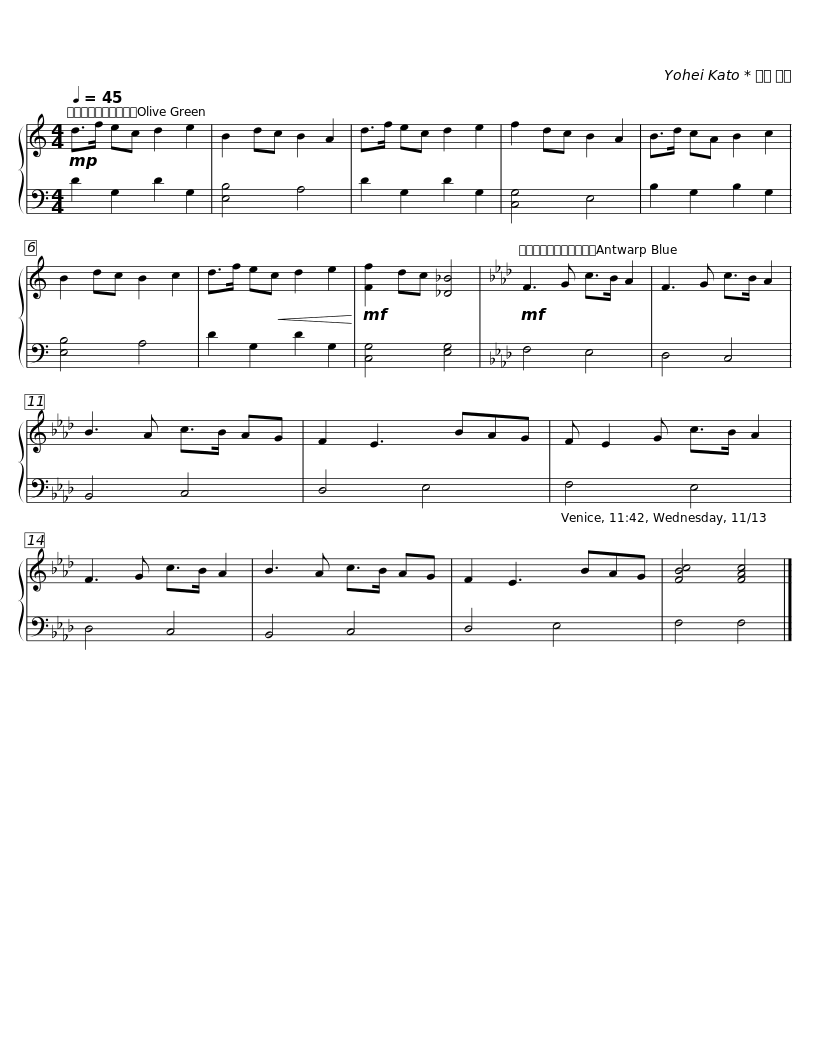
X:1
%%score { 1 | 2 }
L:1/8
Q:1/4=45
M:4/4
I:linebreak $
K:C
V:1 treble
V:2 bass
V:1
!mp! d>f ec d2 e2 | B2 dc B2 A2 | d>f ec d2 e2 | f2 dc B2 A2 | B>d cA B2 c2 | %5
 B2 dc B2 c2 |$ d>f e!<(!c d2 e2!<)! |!mf! [Ff]2 dc [_D_B]4 |[K:Ab]!mf! F3 G c>B A2 | F3 G c>B A2 | %10
 B3 A c>B AG | F2 E3 BAG |$ F E2 G c>B A2 | F3 G c>B A2 | B3 A c>B AG | %15
 F2 E3 BAG | [FBc]4 [FAc]4 |] %17
V:2
 D2 G,2 D2 G,2 | [E,B,]4 A,4 | D2 G,2 D2 G,2 | [C,G,]4 E,4 | B,2 G,2 B,2 G,2 | %5
 [E,B,]4 A,4 |$ D2 G,2 D2 G,2 | [C,G,]4 [E,G,]4 |[K:Ab] F,4 E,4 | D,4 C,4 | %10
 B,,4 C,4 | D,4 E,4 |$ F,4 E,4 | D,4 C,4 | B,,4 C,4 | %15
 D,4 E,4 | F,4 F,4 |] %17
